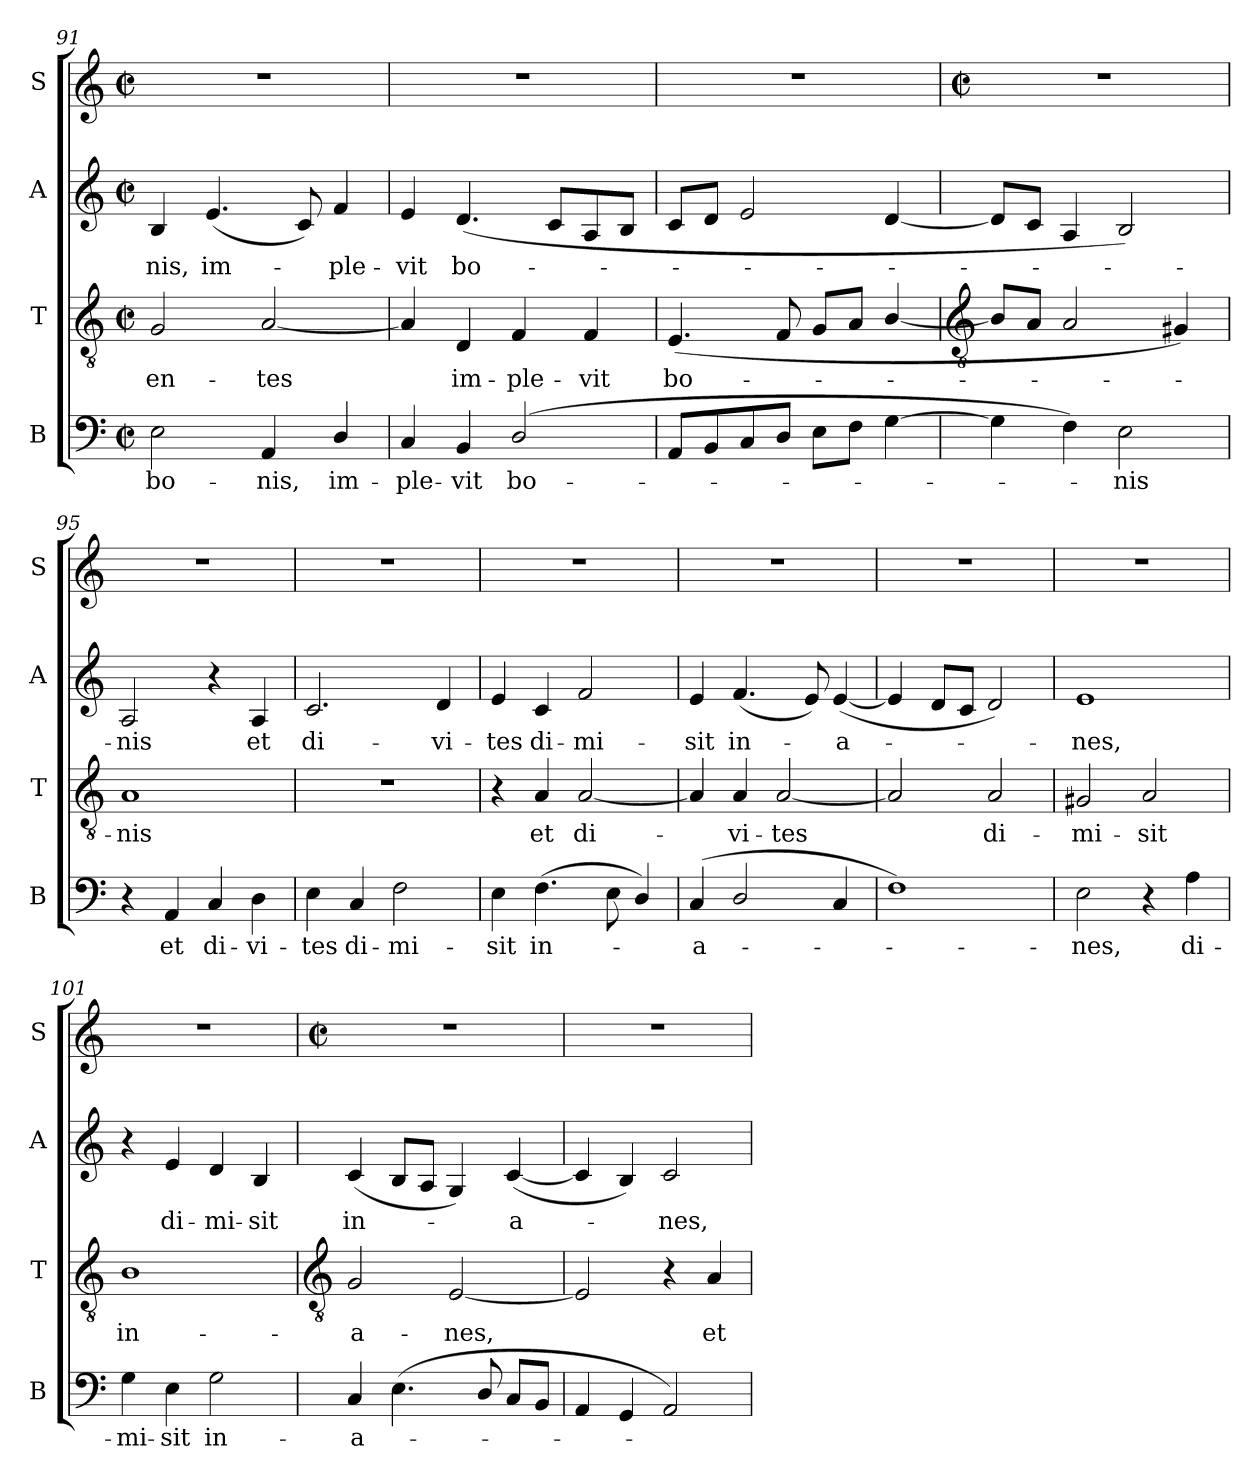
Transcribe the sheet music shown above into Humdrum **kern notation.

**kern	**text	**kern	**text	**kern	**text	**kern
*part4	*part4	*part3	*part3	*part2	*part2	*part1
*staff4	*staff4	*staff3	*staff3	*staff2	*staff2	*staff1
*I"B	*	*I"T	*	*I"A	*	*I"S
*I'B	*	*I'T	*	*I'A	*	*I'S
*clefF4	*	*clefGv2	*	*clefG2	*	*clefG2
*k[]	*	*k[]	*	*k[]	*	*k[]
*C:	*	*C:	*	*C:	*	*C:
*M2/2	*	*M2/2	*	*M2/2	*	*M2/2
*met(c|)	*	*met(c|)	*	*met(c|)	*	*met(c|)
=91	=91	=91	=91	=91	=91	=91
!	!LO:LY:b	!	!LO:LY:b	!	!LO:LY:b	!
2E	bo-	2G	-en-	4B	nis,	1r
!	!	!	!	!	!LO:LY:b	!
.	.	.	.	(<4.e	im-	.
!	!LO:LY:b	!	!LO:LY:b	!	!	!
4AA	-nis,	[2A	-tes	.	.	.
.	.	.	.	8c)	.	.
!	!LO:LY:b	!	!	!	!LO:LY:b	!
4D/	im-	.	.	4f	ple-	.
=92	=92	=92	=92	=92	=92	=92
!	!LO:LY:b	!	!	!	!LO:LY:b	!
4C	-ple-	4A]	.	4e	-vit	1r
!	!LO:LY:b	!	!LO:LY:b	!	!LO:LY:b	!
4BB	-vit	4D	im-	(<4.d	bo-	.
!	!LO:LY:b	!	!LO:LY:b	!	!	!
(>2D/	bo-	4F	-ple-	.	.	.
.	.	.	.	8cL	.	.
!	!	!	!LO:LY:b	!	!	!
.	.	4F	-vit	8A	.	.
.	.	.	.	8BJ	.	.
=93	=93	=93	=93	=93	=93	=93
!	!	!	!LO:LY:b	!	!	!
8AAL	.	(<4.E	bo-	8cL	.	1r
8BB	.	.	.	8dJ	.	.
8C	.	.	.	2e	.	.
8DJ	.	8F	.	.	.	.
8EL	.	8GL	.	.	.	.
8FJ	.	8AJ	.	.	.	.
[4G	.	[4B/	.	[4d	.	.
!!LO:LB:g=z
=94	=94	=94	=94	=94	=94	=94
*	*	*clefGv2	*	*	*	*
*	*	*	*	*	*	*M2/2
*	*	*	*	*	*	*met(c|)
4G]	.	8BL]	.	8dL]	.	1r
.	.	8AJ	.	8cJ	.	.
4F)	.	2A	.	4A	.	.
!	!LO:LY:b	!	!	!	!	!
2E	nis	.	.	2B)	.	.
.	.	4G#)	.	.	.	.
=95	=95	=95	=95	=95	=95	=95
!	!	!	!LO:LY:b	!	!LO:LY:b	!
4r	.	1A	nis	2A	nis	1r
!	!LO:LY:b	!	!	!	!	!
4AA	et	.	.	.	.	.
!	!LO:LY:b	!	!	!	!	!
4C	di-	.	.	4r	.	.
!	!LO:LY:b	!	!	!	!LO:LY:b	!
4D	-vi-	.	.	4A	et	.
=96	=96	=96	=96	=96	=96	=96
!	!LO:LY:b	!	!	!	!LO:LY:b	!
4E	-tes	1r	.	2.c	di-	1r
!	!LO:LY:b	!	!	!	!	!
4C	di-	.	.	.	.	.
!	!LO:LY:b	!	!	!	!	!
2F	-mi-	.	.	.	.	.
!	!	!	!	!	!LO:LY:b	!
.	.	.	.	4d	-vi-	.
=97	=97	=97	=97	=97	=97	=97
!	!LO:LY:b	!	!	!	!LO:LY:b	!
4E	-sit	4r	.	4e	-tes	1r
!	!LO:LY:b	!	!LO:LY:b	!	!LO:LY:b	!
(>4.F	in-	4A	et	4c	di-	.
!	!	!	!LO:LY:b	!	!LO:LY:b	!
.	.	[2A	di-	2f	-mi-	.
8E	.	.	.	.	.	.
4D/)	.	.	.	.	.	.
=98	=98	=98	=98	=98	=98	=98
!	!LO:LY:b	!	!	!	!LO:LY:b	!
(<4C	a-	4A]	.	4e	-sit	1r
!	!	!	!LO:LY:b	!	!LO:LY:b	!
2D/	.	4A	vi-	(<4.f	in-	.
!	!	!	!LO:LY:b	!	!	!
.	.	[2A	-tes	.	.	.
.	.	.	.	8e)	.	.
!	!	!	!	!	!LO:LY:b	!
4C	.	.	.	(<[4e	a-	.
=99	=99	=99	=99	=99	=99	=99
1F)	.	2A]	.	4e]	.	1r
.	.	.	.	8dL	.	.
.	.	.	.	8cJ	.	.
!	!	!	!LO:LY:b	!	!	!
.	.	2A	di-	2d)	.	.
=100	=100	=100	=100	=100	=100	=100
!	!LO:LY:b	!	!LO:LY:b	!	!LO:LY:b	!
2E	nes,	2G#	-mi-	1e	nes,	1r
!	!	!	!LO:LY:b	!	!	!
4r	.	2A	-sit	.	.	.
!	!LO:LY:b	!	!	!	!	!
4A	di-	.	.	.	.	.
=101	=101	=101	=101	=101	=101	=101
!	!LO:LY:b	!	!LO:LY:b	!	!	!
4G	-mi-	1B	in-	4r	.	1r
!	!LO:LY:b	!	!	!	!LO:LY:b	!
4E	-sit	.	.	4e	di-	.
!	!LO:LY:b	!	!	!	!LO:LY:b	!
2G	in-	.	.	4d	-mi-	.
!	!	!	!	!	!LO:LY:b	!
.	.	.	.	4B	-sit	.
!!LO:LB:g=z
=102	=102	=102	=102	=102	=102	=102
*	*	*clefGv2	*	*	*	*
*	*	*	*	*	*	*M2/2
*	*	*	*	*	*	*met(c|)
!	!LO:LY:b	!	!LO:LY:b	!	!LO:LY:b	!
4C	-a-	2G	-a-	(<4c	in-	1r
(<4.E	.	.	.	8BL	.	.
.	.	.	.	8AJ	.	.
!	!	!	!LO:LY:b	!	!	!
.	.	[2E	-nes,	4G)	.	.
8D/	.	.	.	.	.	.
!	!	!	!	!	!LO:LY:b	!
8CL	.	.	.	(<[4c	a-	.
8BBJ	.	.	.	.	.	.
=103	=103	=103	=103	=103	=103	=103
4AA	.	2E]	.	4c]	.	1r
4GG	.	.	.	4B)	.	.
!	!	!	!	!	!LO:LY:b	!
2AA)	.	4r	.	2c	nes,	.
!	!	!	!LO:LY:b	!	!	!
.	.	4A	et	.	.	.
=	=	=	=	=	=	=
*-	*-	*-	*-	*-	*-	*-
